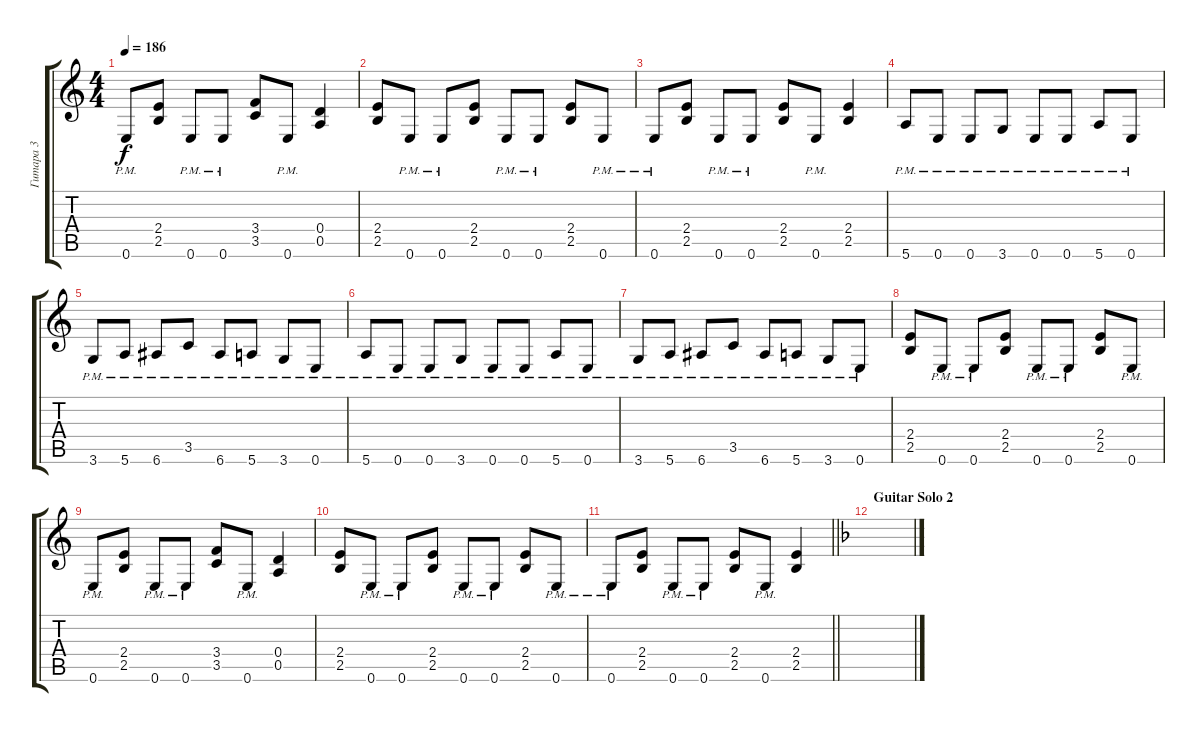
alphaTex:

\track ("Гитара 3" "Гитара 3") {instrument distortionguitar}
\staff {score tabs}
\tuning (E4 B3 G3 D3 A2 E2) {hide}
\ts (4 4)
\tempo 186
\clef g2
\ks aminor
0.6{pm}.8{dy f} (2.4 2.5).8 0.6{pm}.8 0.6{pm}.8 (3.4 3.5).8 0.6{pm}.8 (0.4 0.5).4 |
(2.4 2.5).8 0.6{pm}.8 0.6{pm}.8 (2.4 2.5).8 0.6{pm}.8 0.6{pm}.8 (2.4 2.5).8 0.6{pm}.8 |
0.6{pm}.8 (2.4 2.5).8 0.6{pm}.8 0.6{pm}.8 (2.4 2.5).8 0.6{pm}.8 (2.4 2.5).4 |
5.6{pm}.8 0.6{pm}.8 0.6{pm}.8 3.6{pm}.8 0.6{pm}.8 0.6{pm}.8 5.6{pm}.8 0.6{pm}.8 |
3.6{pm}.8 5.6{pm}.8 6.6{pm}.8 3.5{pm}.8 6.6{pm}.8 5.6{pm}.8 3.6{pm}.8 0.6{pm}.8 |
5.6{pm}.8 0.6{pm}.8 0.6{pm}.8 3.6{pm}.8 0.6{pm}.8 0.6{pm}.8 5.6{pm}.8 0.6{pm}.8 |
3.6{pm}.8 5.6{pm}.8 6.6{pm}.8 3.5{pm}.8 6.6{pm}.8 5.6{pm}.8 3.6{pm}.8 0.6{pm}.8 |
(2.4 2.5).8 0.6{pm}.8 0.6{pm}.8 (2.4 2.5).8 0.6{pm}.8 0.6{pm}.8 (2.4 2.5).8 0.6{pm}.8 |
0.6{pm}.8 (2.4 2.5).8 0.6{pm}.8 0.6{pm}.8 (3.4 3.5).8 0.6{pm}.8 (0.4 0.5).4 |
(2.4 2.5).8 0.6{pm}.8 0.6{pm}.8 (2.4 2.5).8 0.6{pm}.8 0.6{pm}.8 (2.4 2.5).8 0.6{pm}.8 |
\barLineRight lightlight
0.6{pm}.8 (2.4 2.5).8 0.6{pm}.8 0.6{pm}.8 (2.4 2.5).8 0.6{pm}.8 (2.4 2.5).4 |
\section ("" "Guitar Solo 2")
\ks dminor
